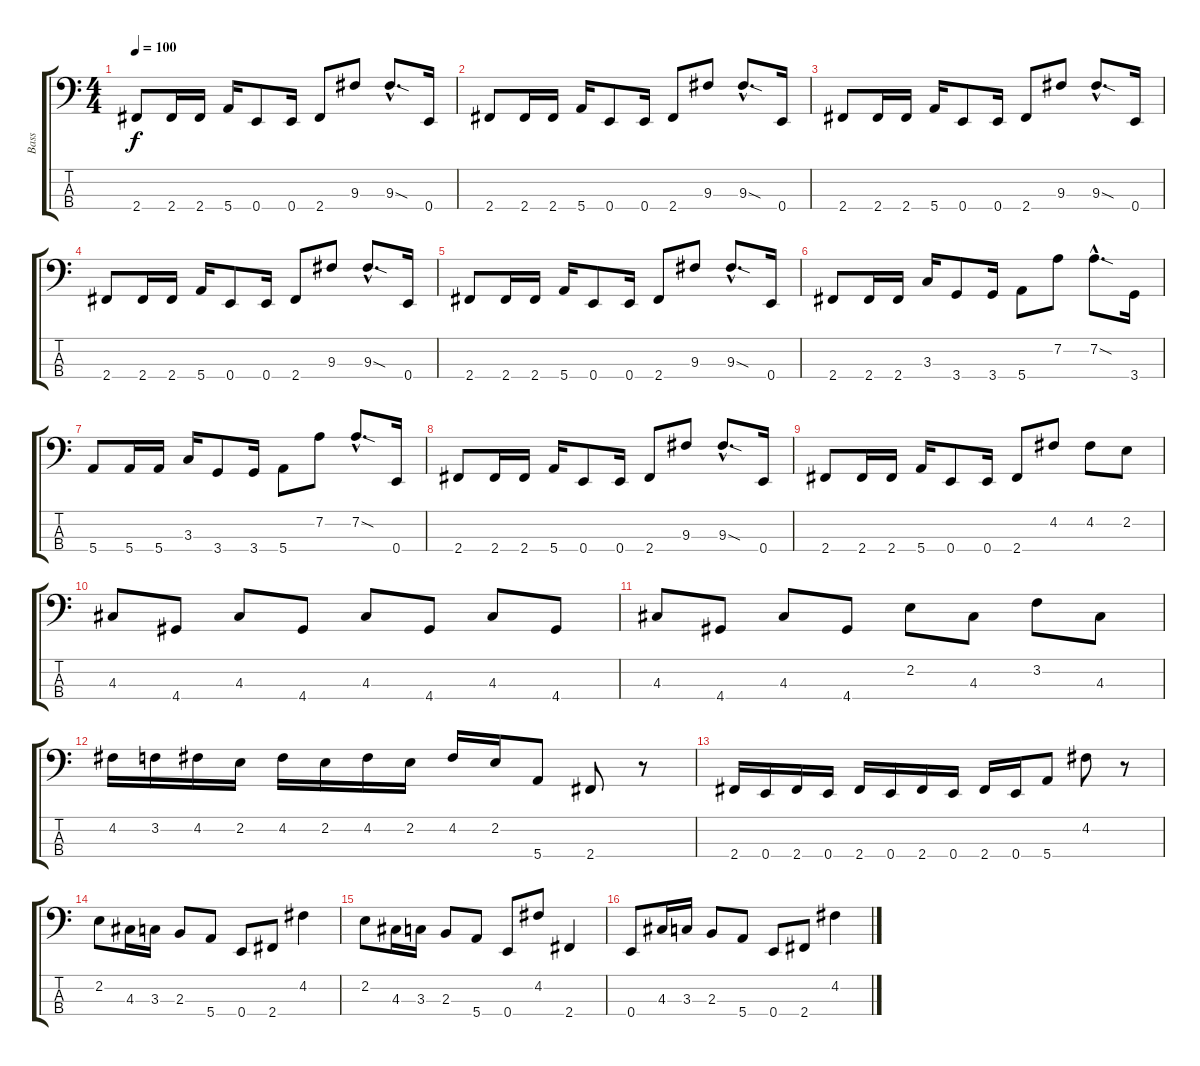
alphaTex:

\track ("Bass" "Bass") {instrument electricbassfinger}
\staff {score tabs}
\tuning (G2 D2 A1 E1) {hide}
\ts (4 4)
\tempo 100
\clef f4
\ks c
2.4.8{dy f} 2.4.16 2.4.16 5.4.16 0.4.8 0.4.16 2.4.8 9.3.8 9.3{sod hac}.8{d} 0.4.16 |
2.4.8 2.4.16 2.4.16 5.4.16 0.4.8 0.4.16 2.4.8 9.3.8 9.3{sod hac}.8{d} 0.4.16 |
2.4.8 2.4.16 2.4.16 5.4.16 0.4.8 0.4.16 2.4.8 9.3.8 9.3{sod hac}.8{d} 0.4.16 |
2.4.8 2.4.16 2.4.16 5.4.16 0.4.8 0.4.16 2.4.8 9.3.8 9.3{sod hac}.8{d} 0.4.16 |
2.4.8 2.4.16 2.4.16 5.4.16 0.4.8 0.4.16 2.4.8 9.3.8 9.3{sod hac}.8{d} 0.4.16 |
2.4.8 2.4.16 2.4.16 3.3.16 3.4.8 3.4.16 5.4.8 7.2.8 7.2{sod hac}.8{d} 3.4.16 |
5.4.8 5.4.16 5.4.16 3.3.16 3.4.8 3.4.16 5.4.8 7.2.8 7.2{sod hac}.8{d} 0.4.16 |
2.4.8 2.4.16 2.4.16 5.4.16 0.4.8 0.4.16 2.4.8 9.3.8 9.3{sod hac}.8{d} 0.4.16 |
2.4.8 2.4.16 2.4.16 5.4.16 0.4.8 0.4.16 2.4.8 4.2.8 4.2.8 2.2.8 |
4.3.8 4.4.8 4.3.8 4.4.8 4.3.8 4.4.8 4.3.8 4.4.8 |
4.3.8 4.4.8 4.3.8 4.4.8 2.2.8 4.3.8 3.2.8 4.3.8 |
4.2.16 3.2.16 4.2.16 2.2.16 4.2.16 2.2.16 4.2.16 2.2.16 4.2.16 2.2.16 5.4.8 2.4.8 r.8 |
2.4.16 0.4.16 2.4.16 0.4.16 2.4.16 0.4.16 2.4.16 0.4.16 2.4.16 0.4.16 5.4.8 4.2.8 r.8 |
2.2.8 4.3.16 3.3.16 2.3.8 5.4.8 0.4.8 2.4.8 4.2.4 |
2.2.8 4.3.16 3.3.16 2.3.8 5.4.8 0.4.8 4.2.8 2.4.4 |
0.4.8 4.3.16 3.3.16 2.3.8 5.4.8 0.4.8 2.4.8 4.2.4
